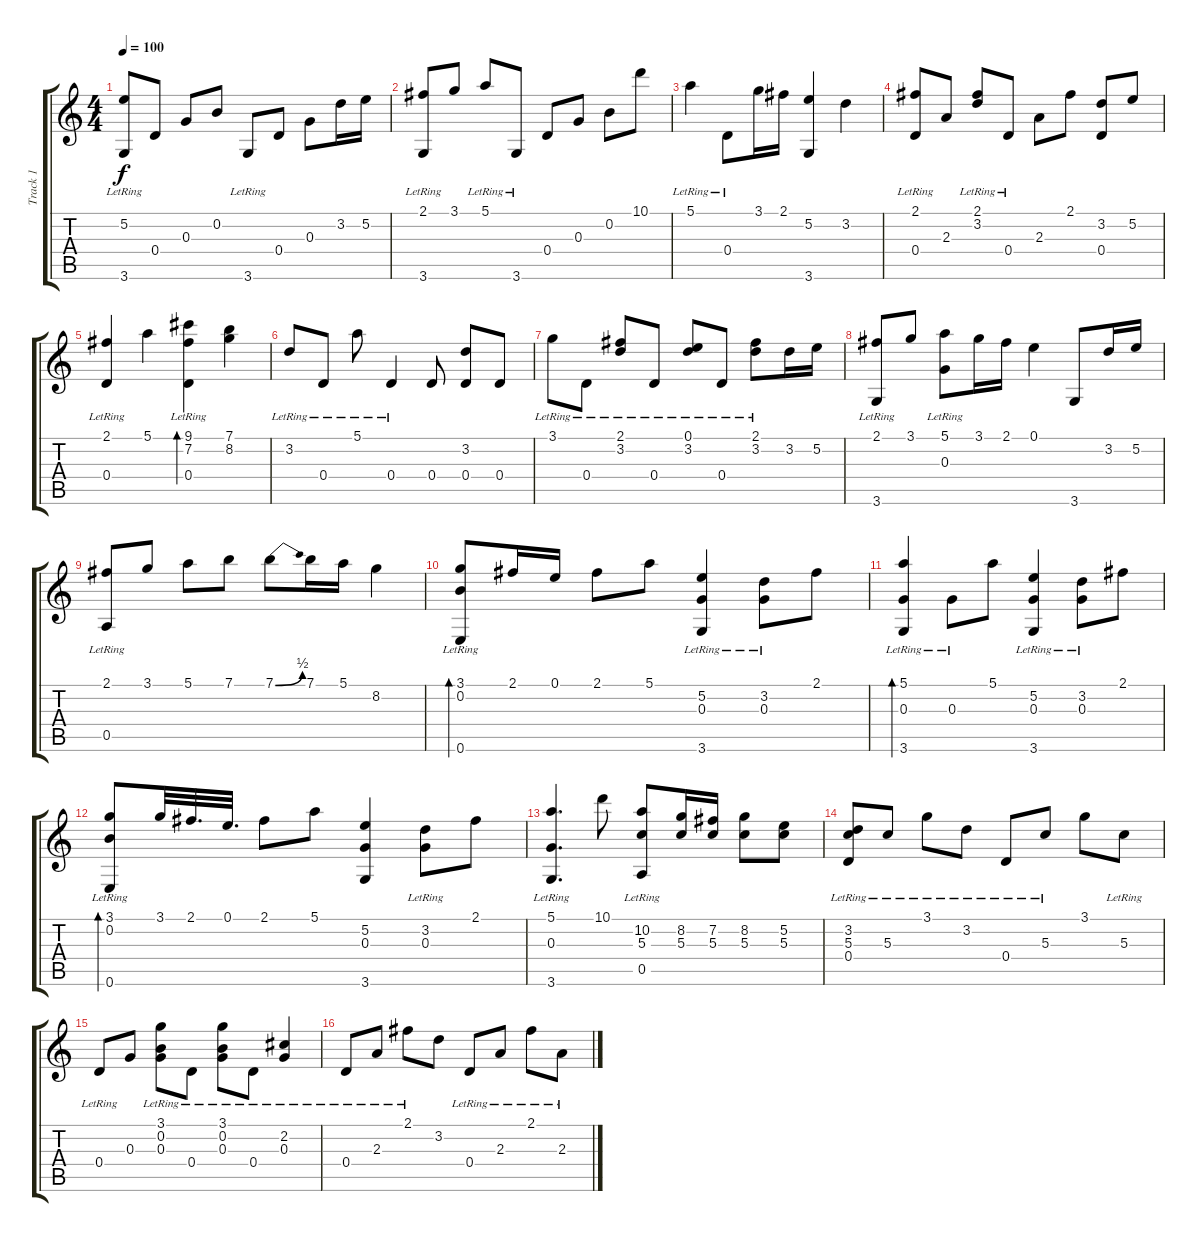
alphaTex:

\track ("Track 1" "Track 1") {instrument acousticguitarsteel}
\staff {score tabs}
\tuning (E4 B3 G3 D3 A2 E2) {hide}
\ts (4 4)
\tempo 100
\clef g2
\ks c
(5.2{lr} 3.6{lr}).8{dy f} 0.4.8 0.3.8 0.2.8 3.6{lr}.8 0.4.8 0.3.8 3.2.16 5.2.16 |
(2.1 3.6{lr}).8 3.1.8 5.1{lr}.8 3.6{lr}.8 0.4.8 0.3.8 0.2.8 10.1.8 |
5.1{lr}.4 0.4{lr}.8 3.1.16 2.1.16 (5.2 3.6).4 3.2.4 |
(2.1{lr} 0.4{lr}).8 2.3.8 (2.1{lr} 3.2).8 0.4{lr}.8 2.3.8 2.1.8 (3.2 0.4).8 5.2.8 |
(2.1 0.4{lr}).4 5.1.4 (9.1 7.2 0.4{lr}).4{bd 240} (7.1 8.2).4 |
3.2{lr}.8 0.4{lr}.8 5.1{lr}.8 0.4{lr}.4 0.4.8 (3.2 0.4).8 0.4.8 |
3.1{lr}.8 0.4{lr}.8 (2.1{lr} 3.2{lr}).8 0.4{lr}.8 (0.1{lr} 3.2{lr}).8 0.4{lr}.8 (2.1{lr} 3.2{lr}).8 3.2.16 5.2.16 |
(2.1 3.6{lr}).8 3.1.8 (5.1 0.3{lr}).8 3.1.16 2.1.16 0.1.4 3.6.8 3.2.16 5.2.16 |
(2.1 0.5{lr}).8 3.1.8 5.1.8 7.1.8 7.1{be (bend 0 0 60 2)}.8 7.1.16 5.1.16 8.2.4 |
(3.1 0.2{lr} 0.6{lr}).8{bd 240} 2.1.16 0.1.16 2.1.8 5.1.8 (5.2 0.3{lr} 3.6).4 (3.2 0.3{lr}).8 2.1.8 |
(5.1 0.3{lr} 3.6{lr}).4{bd 240} 0.3{lr}.8 5.1.8 (5.2 0.3{lr} 3.6).4 (3.2 0.3{lr}).8 2.1.8 |
(3.1 0.2{lr} 0.6{lr}).8{bd 240} 3.1.32 2.1.32{d} 0.1.32{d} 2.1.8 5.1.8 (5.2 0.3 3.6).4 (3.2 0.3{lr}).8 2.1.8 |
(5.1 0.3{lr} 3.6).4{d} 10.1.8 (10.2 5.3 0.5{lr}).8 (8.2 5.3).16 (7.2 5.3).16 (8.2 5.3).8 (5.2 5.3).8 |
(3.2{lr} 5.3 0.4).8 5.3{lr}.8 3.1{lr}.8 3.2{lr}.8 0.4{lr}.8 5.3{lr}.8 3.1.8 5.3{lr}.8 |
0.4{lr}.8 0.3.8 (3.1{lr} 0.2{lr} 0.3).8 0.4{lr}.8 (3.1{lr} 0.2{lr} 0.3{lr}).8 0.4{lr}.8 (2.2 0.3{lr}).4 |
0.4{lr}.8 2.3{lr}.8 2.1{lr}.8 3.2.8 0.4{lr}.8 2.3{lr}.8 2.1{lr}.8 2.3{lr}.8
